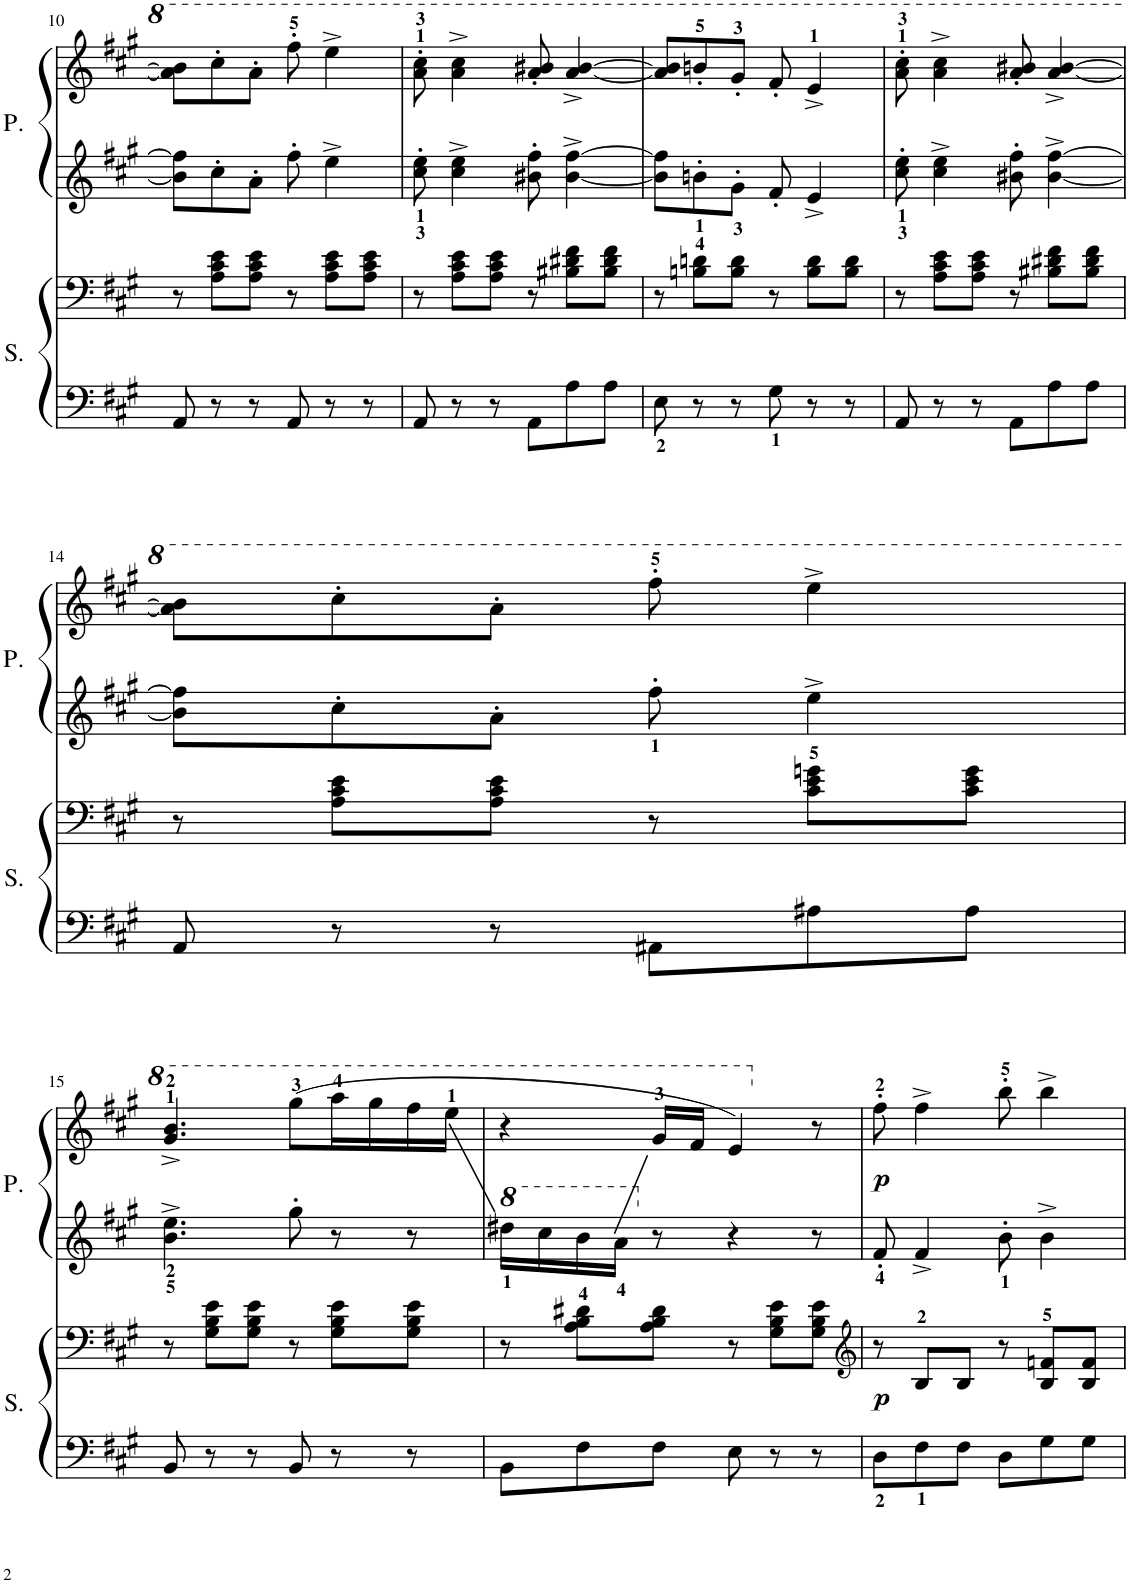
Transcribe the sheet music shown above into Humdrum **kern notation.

**kern	**kern	**dynam	**kern	**kern	**dynam
*part2	*part2	*part2	*part1	*part1	*part1
*staff4	*staff3	*staff3/4	*staff2	*staff1	*staff1/2
*I"Secondo	*	*	*I"Primo	*	*
*I'S.	*	*	*I'P.	*	*
!!LO:PB:g=z
*clefF4	*clefF4	*	*clefG2	*clefG2	*
*k[f#c#g#]	*k[f#c#g#]	*	*k[f#c#g#]	*k[f#c#g#]	*
*M6/8	*M6/8	*	*M6/8	*M6/8	*
=10	=10	=10	=10	=10	=10
8AA/	8r	.	8b#\] 8ff#\]L	8aa\] 8bb#\]L	.
8r	8A\ 8c#\ 8e\L	.	8cc#'\	8ccc#'\	.
8r	8A\ 8c#\ 8e\J	.	8a'\J	8aa'\J	.
8AA/	8r	.	8ff#'\	8fff#'\	.
8r	8A\ 8c#\ 8e\L	.	4ee^\	4eee^\	.
8r	8A\ 8c#\ 8e\J	.	.	.	.
=11	=11	=11	=11	=11	=11
8AA/	8r	.	8cc#\' 8ee\'	8aa\' 8ccc#\'	.
8r	8A\ 8c#\ 8e\L	.	4cc#\^ 4ee\^	4aa\^ 4ccc#\^	.
8r	8A\ 8c#\ 8e\J	.	.	.	.
8AA\L	8r	.	8b#X\' 8ff#\'	8aa/' 8bb#X/'	.
8A\	8B#X\ 8d#X\ 8f#\L	.	[4b#\^ [4ff#\^	[4aa/^ [4bb#/^	.
8A\J	8B#\ 8d#\ 8f#\J	.	.	.	.
=12	=12	=12	=12	=12	=12
8E\	8r	.	8b#\] 8ff#\]L	8aa/] 8bb#/]L	.
8r	8Bn\ 8dn\L	.	8bn'\	8bbn'/	.
8r	8B\ 8d\J	.	8g#'\J	8gg#'/J	.
8G#\	8r	.	8f#'/	8ff#'/	.
8r	8B\ 8d\L	.	4e^/	4ee^/	.
8r	8B\ 8d\J	.	.	.	.
=13	=13	=13	=13	=13	=13
8AA/	8r	.	8cc#\' 8ee\'	8aa\' 8ccc#\'	.
8r	8A\ 8c#\ 8e\L	.	4cc#\^ 4ee\^	4aa\^ 4ccc#\^	.
8r	8A\ 8c#\ 8e\J	.	.	.	.
8AA\L	8r	.	8b#X\' 8ff#\'	8aa/' 8bb#X/'	.
8A\	8B#X\ 8d#X\ 8f#\L	.	[4b#\^ [4ff#\^	[4aa/^ [4bb#/^	.
8A\J	8B#\ 8d#\ 8f#\J	.	.	.	.
!!LO:LB:g=z
=14	=14	=14	=14	=14	=14
8AA/	8r	.	8b#\] 8ff#\]L	8aa\] 8bb#\]L	.
8r	8A\ 8c#\ 8e\L	.	8cc#'\	8ccc#'\	.
8r	8A\ 8c#\ 8e\J	.	8a'\J	8aa'\J	.
8AA#X\L	8r	.	8ff#'\	8fff#'\	.
8A#X\	8c#\ 8e\ 8gn\L	.	4ee^\	4eee^\	.
8A#\J	8c#\ 8e\ 8g\J	.	.	.	.
!!LO:LB:g=z
=15	=15	=15	=15	=15	=15
8BB/	8r	.	4.b\^ 4.ee\^	4.gg#/^ 4.bb/^	.
8r	8G#\ 8B\ 8e\L	.	.	.	.
8r	8G#\ 8B\ 8e\J	.	.	.	.
8BB/	8r	.	8gg#'\	(8ggg#\L	.
8r	8G#\ 8B\ 8e\L	.	8r	16aaa\L	.
.	.	.	.	16ggg#\	.
8r	8G#\ 8B\ 8e\J	.	8r	16fff#\	.
.	.	.	.	16eee\JJ	.
=16	=16	=16	=16	=16	=16
*	*	*	*8va	*	*
8BB\L	8r	.	16ddd#X\LL	4r	.
.	.	.	16ccc#\	.	.
8F#\	8A\ 8B\ 8d#X\L	.	16bb\	.	.
.	.	.	16aa\JJ	.	.
*	*	*	*X8va	*	*
8F#\J	8A\ 8B\ 8d#\J	.	8r	16gg#/LL	.
.	.	.	.	16ff#/JJ	.
8E\	8r	.	4r	4ee/)	.
8r	8G#\ 8B\ 8e\L	.	.	.	.
8r	8G#\ 8B\ 8e\J	.	8r	8r	.
=17	=17	=17	=17	=17	=17
*	*clefG2	*	*	*	*
!	!	!LO:DY:b	!	!	!LO:DY:b
8D\L	8r	p	8f#'/	8ff#'\	p
8F#\	8B/L	.	4f#^/	4ff#^\	.
8F#\J	8B/J	.	.	.	.
8D\L	8r	.	8b'\	8bb'\	.
8G#\	8B/ 8fn/L	.	4b^\	4bb^\	.
8G#\J	8B/ 8f/J	.	.	.	.
=	=	=	=	=	=
*-	*-	*-	*-	*-	*-
